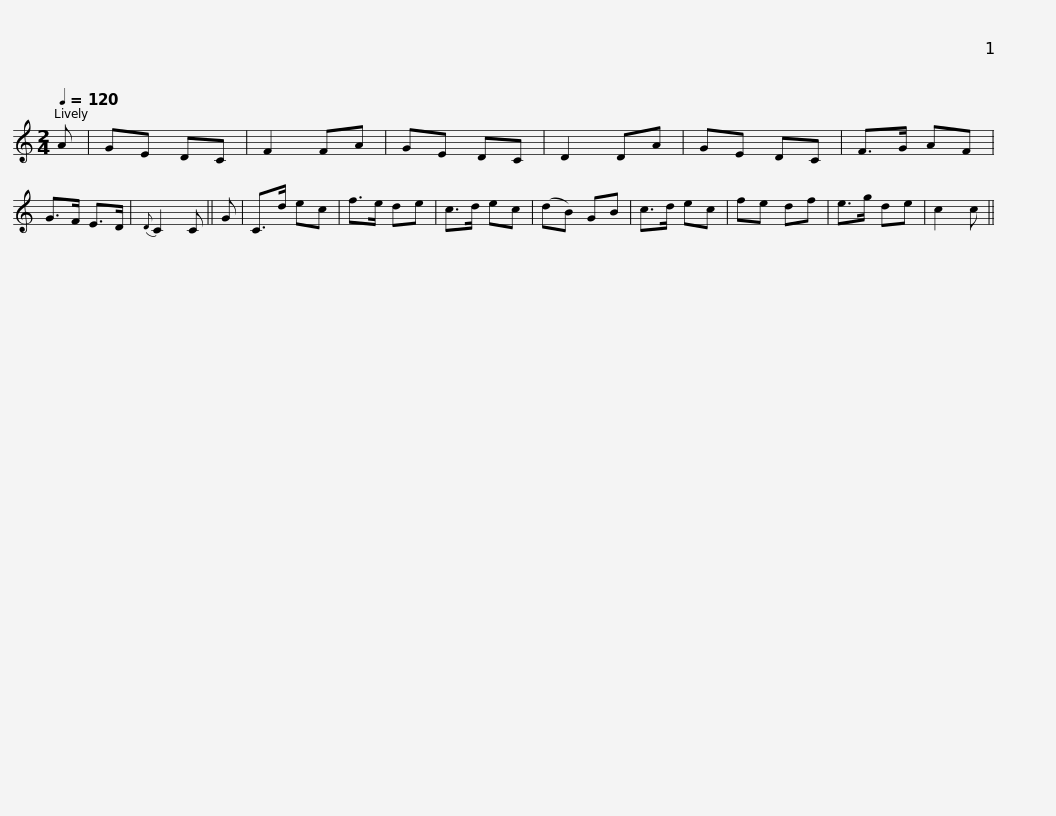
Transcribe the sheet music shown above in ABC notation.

X:1
L:1/8
Q:1/4=120
M:2/4
I:linebreak $
K:C
V:1 treble
V:1
 A | GE DC | F2 FA | GE DC | D2 DA | %5
 GE DC | F>G AF | G>F E>D |{D} C2 C || G | %10
 C>d ec |$ f>e de | c>d ec | (dB) GB | c>d ec | %15
 fe df | e>g de | c2 c || %18
